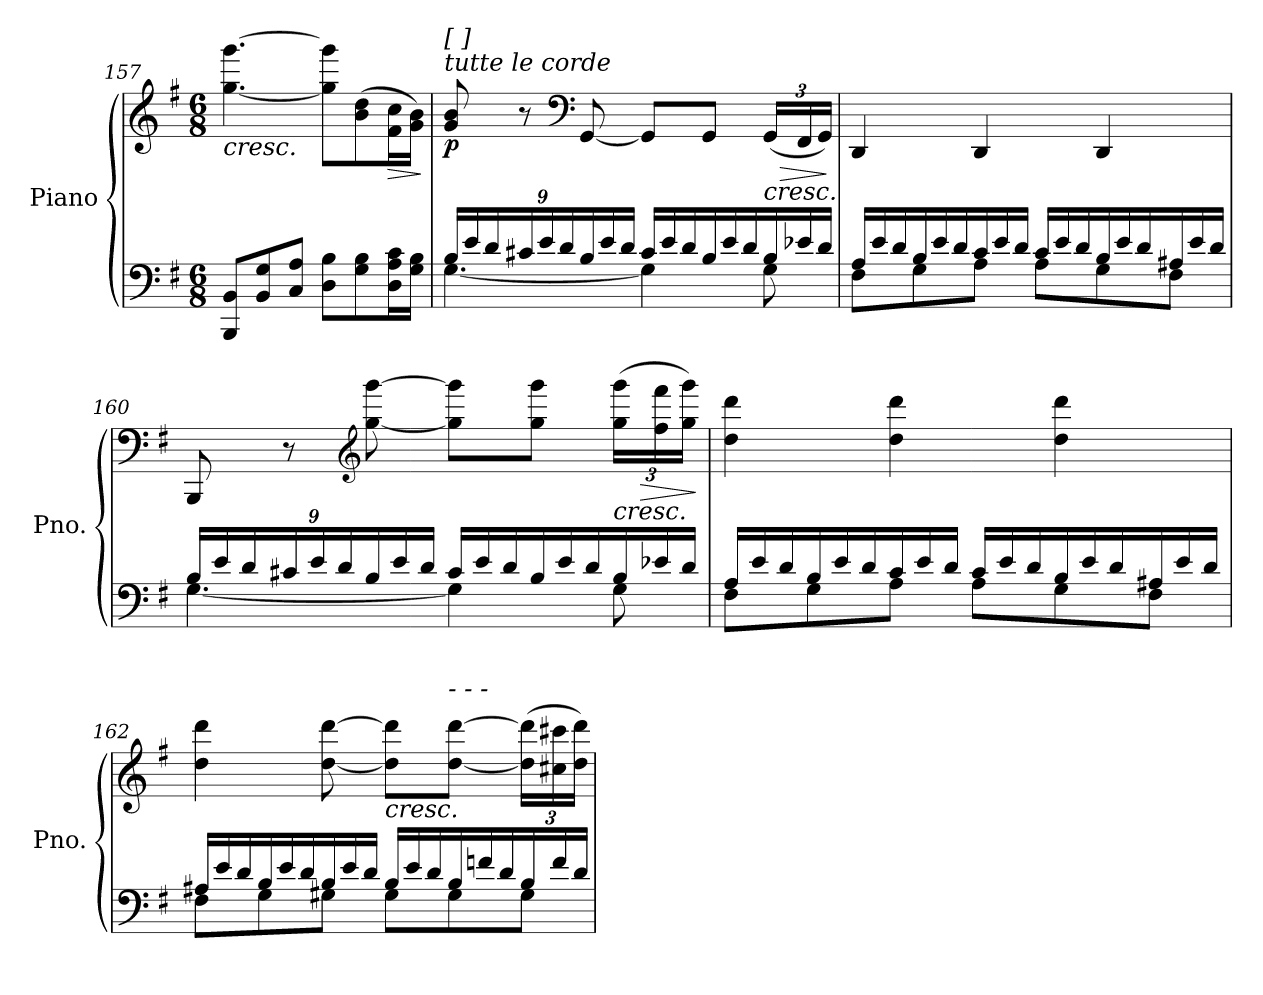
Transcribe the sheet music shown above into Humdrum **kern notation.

**kern	**kern	**dynam
*part1	*part1	*part1
*staff2	*staff1	*staff1/2
*I"Piano	*	*
*I'Pno.	*	*
*clefF4	*clefG2	*
*k[f#]	*k[f#]	*
*M6/8	*M6/8	*
=157	=157	=157
!	!LO:TX:b:i:t=cresc.	!
8BBB/ 8BB/L	[4.gg\ [4.ggg\	.
8BB/ 8G/	.	.
8C/ 8A/J	.	.
8D\ 8B\L	8gg\] 8ggg\]L	.
8G\ 8B\	(8b\ 8dd\	.
!	!	!LO:HP:b
16D\ 16A\ 16c\L	16f#\ 16cc\L	>
16G\ 16B\JJ	16g\ 16b\JJ)	.
.	.	]
!!LO:LB:g=z
=158	=158	=158
*Xbrackettup	*	*
*^	*	*
!	!	!LO:TX:a:i:t=tutte le corde	!
!	!	!LO:TX:a:t=[  ]	!
!	!	!	!LO:DY:b
24B/LL	[4.G\	8g/ 8b/	p
24e/	.	.	.
24d/	.	.	.
*Xtuplet	*	*	*
24c#X/	.	8r	.
24e/	.	.	.
24d/	.	.	.
*	*	*clefF4	*
24B/	.	[8GG/	.
24e/	.	.	.
24d/JJ	.	.	.
24c#/LL	4G\]	8GG/L]	.
24e/	.	.	.
24d/	.	.	.
24B/	.	8GG/J	.
24e/	.	.	.
24d/	.	.	.
*	*	*Xbrackettup	*
!	!	!	!LO:HP:b
24B/	8G\	(>24GG/LL	<
!	!	!	!LO:HP:b
24e-X/	.	24FF#/	>
24d/JJ	.	24GG/JJ)	[
*v	*v	*	*
.	.	]
!!LO:LB:g=z
=159	=159	=159
*^	*	*
24A/LL	8F#\L	4DD/	.
24e/	.	.	.
24d/	.	.	.
24B/	8G\	.	.
24e/	.	.	.
24d/	.	.	.
24c/	8A\J	4DD/	.
24e/	.	.	.
24d/JJ	.	.	.
24c/LL	8A\L	.	.
24e/	.	.	.
24d/	.	.	.
24B/	8G\	4DD/	.
24e/	.	.	.
24d/	.	.	.
24A#X/	8F#\J	.	.
24e/	.	.	.
24d/JJ	.	.	.
!!LO:PB:g=z
=160	=160	=160	=160
*tuplet	*	*	*
24B/LL	[4.G\	8BBB/	.
24e/	.	.	.
24d/	.	.	.
*Xtuplet	*	*	*
24c#X/	.	8r	.
24e/	.	.	.
24d/	.	.	.
*	*	*clefG2	*
24B/	.	[8gg\ [8ggg\	.
24e/	.	.	.
24d/JJ	.	.	.
24c#/LL	4G\]	8gg\] 8ggg\]L	.
24e/	.	.	.
24d/	.	.	.
24B/	.	8gg\ 8ggg\J	.
24e/	.	.	.
24d/	.	.	.
!	!	!	!LO:HP:b
24B/	8G\	(24gg\ 24ggg\LL	<
!	!	!	!LO:HP:b
24e-X/	.	24ff#\ 24fff#\	>
24d/JJ	.	24gg\ 24ggg\JJ)	[
*v	*v	*	*
.	.	]
!!LO:LB:g=z
=161	=161	=161
*^	*	*
24A/LL	8F#\L	4dd\ 4ddd\	.
24e/	.	.	.
24d/	.	.	.
24B/	8G\	.	.
24e/	.	.	.
24d/	.	.	.
24c/	8A\J	4dd\ 4ddd\	.
24e/	.	.	.
24d/JJ	.	.	.
24c/LL	8A\L	.	.
24e/	.	.	.
24d/	.	.	.
24B/	8G\	4dd\ 4ddd\	.
24e/	.	.	.
24d/	.	.	.
24A#X/	8F#\J	.	.
24e/	.	.	.
24d/JJ	.	.	.
!!LO:LB:g=z
=162	=162	=162	=162
24A#X/LL	8F#\L	4dd\ 4ddd\	.
24e/	.	.	.
24d/	.	.	.
24B/	8G\	.	.
24e/	.	.	.
24d/	.	.	.
24B/	8G#X\J	[8dd\ [8ddd\	.
24e/	.	.	.
24d/JJ	.	.	.
!	!	!LO:TX:b:i:t=cresc.	!
24B/LL	8G#\L	8dd\] 8ddd\]L	.
24e/	.	.	.
24d/	.	.	.
!	!	!LO:TX:a:i:t=-          -         -	!
24B/	8G#\	[8dd\ [8ddd\J	.
24fn/	.	.	.
24d/	.	.	.
24B/	8G#\J	(24dd\] 24ddd\]LL	.
24f/	.	24cc#X\ 24ccc#X\	.
24d/JJ	.	24dd\ 24ddd\JJ)	.
*v	*v	*	*
=	=	=
*-	*-	*-
